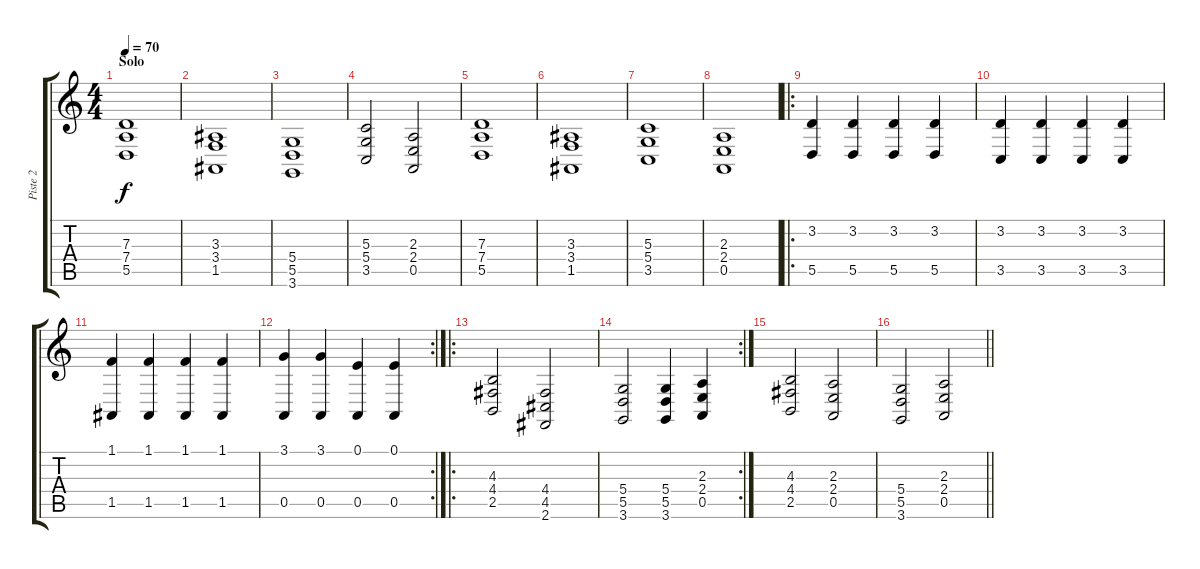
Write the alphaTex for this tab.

\track ("Piste 2" "Piste 2") {instrument stringensemble1}
\staff {score tabs}
\tuning (E4 B3 G3 D3 A2 E2) {hide}
\ts (4 4)
\section ("" "Solo")
\tempo 70
\clef g2
\ks c
(7.3 7.4 5.5).1{dy f} |
(3.3 3.4 1.5).1 |
(5.4 5.5 3.6).1 |
(5.3 5.4 3.5).2 (2.3 2.4 0.5).2 |
(7.3 7.4 5.5).1 |
(3.3 3.4 1.5).1 |
(5.3 5.4 3.5).1 |
(2.3 2.4 0.5).1 |
\ro
(3.2 5.5).4 (3.2 5.5).4 (3.2 5.5).4 (3.2 5.5).4 |
(3.2 3.5).4 (3.2 3.5).4 (3.2 3.5).4 (3.2 3.5).4 |
(1.1 1.5).4 (1.1 1.5).4 (1.1 1.5).4 (1.1 1.5).4 |
\rc 2
(3.1 0.5).4 (3.1 0.5).4 (0.1 0.5).4 (0.1 0.5).4 |
\ro
(4.3 4.4 2.5).2 (4.4 4.5 2.6).2 |
\rc 2
(5.4 5.5 3.6).2 (5.4 5.5 3.6).4 (2.3 2.4 0.5).4 |
(4.3 4.4 2.5).2 (2.3 2.4 0.5).2 |
\barLineRight lightlight
(5.4 5.5 3.6).2 (2.3 2.4 0.5).2
